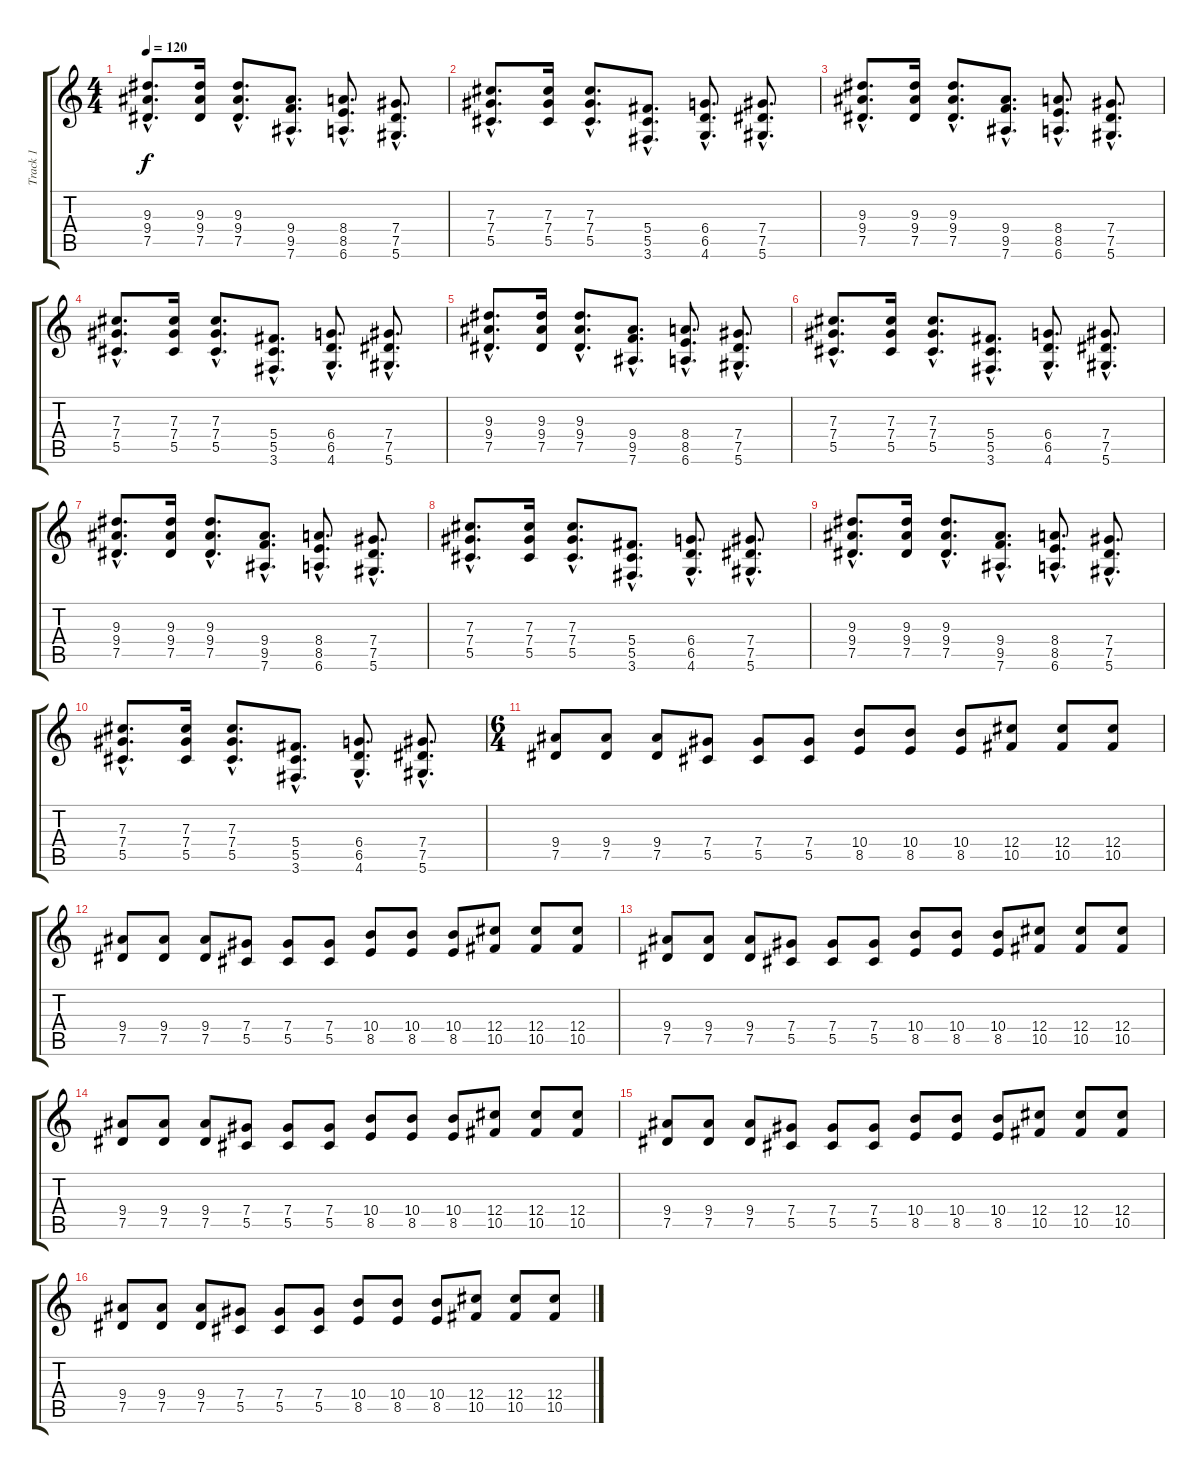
\track ("Track 1" "Track 1") {instrument distortionguitar}
\staff {score tabs}
\tuning (Eb4 Bb3 Gb3 Db3 Ab2 Eb2) {hide}
\ts (4 4)
\tempo 120
\clef g2
\ks c
(9.3{hac} 9.4{hac} 7.5{hac}).8{d dy f} (9.3 9.4 7.5).16 (9.3{hac} 9.4{hac} 7.5{hac}).8{d} (9.4{hac} 9.5{hac} 7.6{hac}).8{d} (8.4{hac} 8.5{hac} 6.6{hac}).8{d} (7.4{hac} 7.5{hac} 5.6{hac}).8{d} |
(7.3{hac} 7.4{hac} 5.5{hac}).8{d} (7.3 7.4 5.5).16 (7.3{hac} 7.4{hac} 5.5{hac}).8{d} (5.4{hac} 5.5{hac} 3.6{hac}).8{d} (6.4{hac} 6.5{hac} 4.6{hac}).8{d} (7.4{hac} 7.5{hac} 5.6{hac}).8{d} |
(9.3{hac} 9.4{hac} 7.5{hac}).8{d} (9.3 9.4 7.5).16 (9.3{hac} 9.4{hac} 7.5{hac}).8{d} (9.4{hac} 9.5{hac} 7.6{hac}).8{d} (8.4{hac} 8.5{hac} 6.6{hac}).8{d} (7.4{hac} 7.5{hac} 5.6{hac}).8{d} |
(7.3{hac} 7.4{hac} 5.5{hac}).8{d} (7.3 7.4 5.5).16 (7.3{hac} 7.4{hac} 5.5{hac}).8{d} (5.4{hac} 5.5{hac} 3.6{hac}).8{d} (6.4{hac} 6.5{hac} 4.6{hac}).8{d} (7.4{hac} 7.5{hac} 5.6{hac}).8{d} |
(9.3{hac} 9.4{hac} 7.5{hac}).8{d} (9.3 9.4 7.5).16 (9.3{hac} 9.4{hac} 7.5{hac}).8{d} (9.4{hac} 9.5{hac} 7.6{hac}).8{d} (8.4{hac} 8.5{hac} 6.6{hac}).8{d} (7.4{hac} 7.5{hac} 5.6{hac}).8{d} |
(7.3{hac} 7.4{hac} 5.5{hac}).8{d} (7.3 7.4 5.5).16 (7.3{hac} 7.4{hac} 5.5{hac}).8{d} (5.4{hac} 5.5{hac} 3.6{hac}).8{d} (6.4{hac} 6.5{hac} 4.6{hac}).8{d} (7.4{hac} 7.5{hac} 5.6{hac}).8{d} |
(9.3{hac} 9.4{hac} 7.5{hac}).8{d} (9.3 9.4 7.5).16 (9.3{hac} 9.4{hac} 7.5{hac}).8{d} (9.4{hac} 9.5{hac} 7.6{hac}).8{d} (8.4{hac} 8.5{hac} 6.6{hac}).8{d} (7.4{hac} 7.5{hac} 5.6{hac}).8{d} |
(7.3{hac} 7.4{hac} 5.5{hac}).8{d} (7.3 7.4 5.5).16 (7.3{hac} 7.4{hac} 5.5{hac}).8{d} (5.4{hac} 5.5{hac} 3.6{hac}).8{d} (6.4{hac} 6.5{hac} 4.6{hac}).8{d} (7.4{hac} 7.5{hac} 5.6{hac}).8{d} |
(9.3{hac} 9.4{hac} 7.5{hac}).8{d} (9.3 9.4 7.5).16 (9.3{hac} 9.4{hac} 7.5{hac}).8{d} (9.4{hac} 9.5{hac} 7.6{hac}).8{d} (8.4{hac} 8.5{hac} 6.6{hac}).8{d} (7.4{hac} 7.5{hac} 5.6{hac}).8{d} |
(7.3{hac} 7.4{hac} 5.5{hac}).8{d} (7.3 7.4 5.5).16 (7.3{hac} 7.4{hac} 5.5{hac}).8{d} (5.4{hac} 5.5{hac} 3.6{hac}).8{d} (6.4{hac} 6.5{hac} 4.6{hac}).8{d} (7.4{hac} 7.5{hac} 5.6{hac}).8{d} |
\ts (6 4)
(9.4 7.5).8 (9.4 7.5).8 (9.4 7.5).8 (7.4 5.5).8 (7.4 5.5).8 (7.4 5.5).8 (10.4 8.5).8 (10.4 8.5).8 (10.4 8.5).8 (12.4 10.5).8 (12.4 10.5).8 (12.4 10.5).8 |
(9.4 7.5).8 (9.4 7.5).8 (9.4 7.5).8 (7.4 5.5).8 (7.4 5.5).8 (7.4 5.5).8 (10.4 8.5).8 (10.4 8.5).8 (10.4 8.5).8 (12.4 10.5).8 (12.4 10.5).8 (12.4 10.5).8 |
(9.4 7.5).8 (9.4 7.5).8 (9.4 7.5).8 (7.4 5.5).8 (7.4 5.5).8 (7.4 5.5).8 (10.4 8.5).8 (10.4 8.5).8 (10.4 8.5).8 (12.4 10.5).8 (12.4 10.5).8 (12.4 10.5).8 |
(9.4 7.5).8 (9.4 7.5).8 (9.4 7.5).8 (7.4 5.5).8 (7.4 5.5).8 (7.4 5.5).8 (10.4 8.5).8 (10.4 8.5).8 (10.4 8.5).8 (12.4 10.5).8 (12.4 10.5).8 (12.4 10.5).8 |
(9.4 7.5).8 (9.4 7.5).8 (9.4 7.5).8 (7.4 5.5).8 (7.4 5.5).8 (7.4 5.5).8 (10.4 8.5).8 (10.4 8.5).8 (10.4 8.5).8 (12.4 10.5).8 (12.4 10.5).8 (12.4 10.5).8 |
(9.4 7.5).8 (9.4 7.5).8 (9.4 7.5).8 (7.4 5.5).8 (7.4 5.5).8 (7.4 5.5).8 (10.4 8.5).8 (10.4 8.5).8 (10.4 8.5).8 (12.4 10.5).8 (12.4 10.5).8 (12.4 10.5).8
